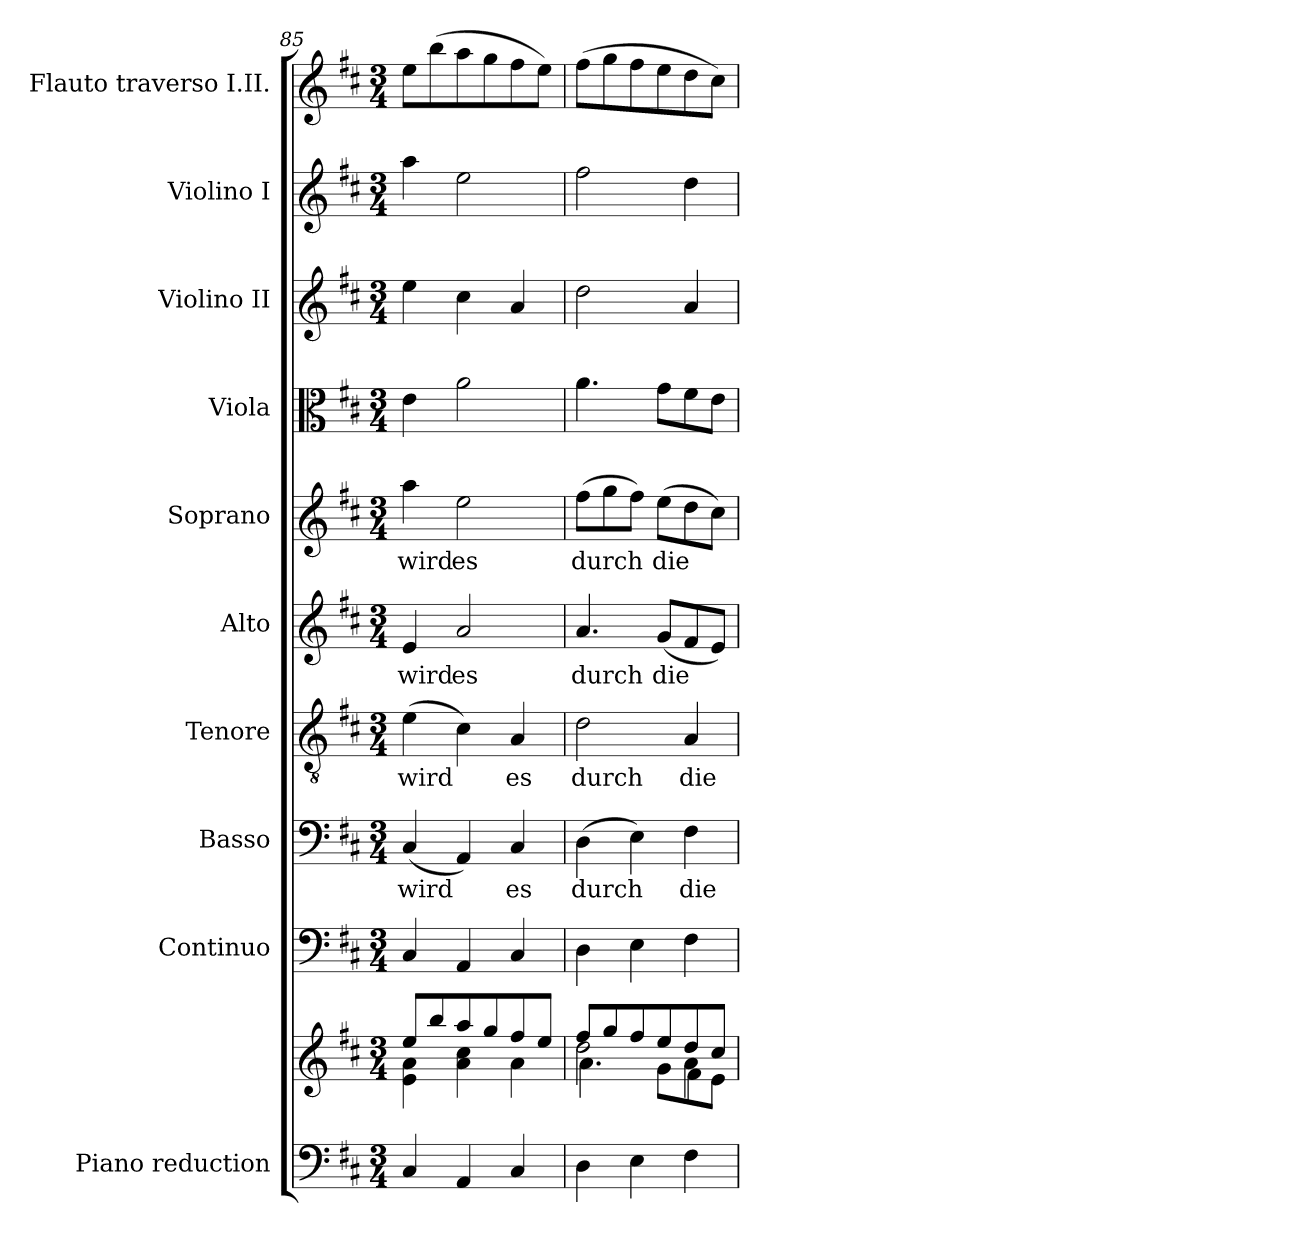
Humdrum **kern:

**kern	**kern	**kern	**kern	**text	**kern	**text	**kern	**text	**kern	**text	**kern	**kern	**kern	**kern
*part10	*part10	*part9	*part8	*part8	*part7	*part7	*part6	*part6	*part5	*part5	*part4	*part3	*part2	*part1
*staff11	*staff10	*staff9	*staff8	*staff8	*staff7	*staff7	*staff6	*staff6	*staff5	*staff5	*staff4	*staff3	*staff2	*staff1
*I"Piano reduction	*	*I"Continuo	*I"Basso	*	*I"Tenore	*	*I"Alto	*	*I"Soprano	*	*I"Viola	*I"Violino II	*I"Violino I	*I"Flauto traverso I.II.
*I'Pno	*	*	*	*	*	*	*	*	*	*	*I'Vla	*I'Vln	*I'Vln	*I'Fl
*clefF4	*clefG2	*clefF4	*clefF4	*	*clefGv2	*	*clefG2	*	*clefG2	*	*clefC3	*clefG2	*clefG2	*clefG2
*k[f#c#]	*k[f#c#]	*k[f#c#]	*k[f#c#]	*	*k[f#c#]	*	*k[f#c#]	*	*k[f#c#]	*	*k[f#c#]	*k[f#c#]	*k[f#c#]	*k[f#c#]
*M3/4	*M3/4	*M3/4	*M3/4	*	*M3/4	*	*M3/4	*	*M3/4	*	*M3/4	*M3/4	*M3/4	*M3/4
=85	=85	=85	=85	=85	=85	=85	=85	=85	=85	=85	=85	=85	=85	=85
*	*^	*	*	*	*	*	*	*	*	*	*	*	*	*
!	!	!	!	!	!LO:LY:b	!	!LO:LY:b	!	!LO:LY:b	!	!LO:LY:b	!	!	!	!
4C#/	8ee/L	4e\ 4a\	4C#/	(<4C#/	wird	(>4e\	wird	4e/	wird	4aa\	wird	4e\	4ee\	4aa\	8ee\L
.	8bb/	.	.	.	.	.	.	.	.	.	.	.	.	.	(>8bb\
!	!	!	!	!	!	!	!	!	!LO:LY:b	!	!LO:LY:b	!	!	!	!
4AA/	8aa/	4a\ 4cc#\	4AA/	4AA/)	.	4c#\)	.	2a/	es	2ee\	es	2a\	4cc#\	2ee\	8aa\
.	8gg/	.	.	.	.	.	.	.	.	.	.	.	.	.	8gg\
!	!	!	!	!	!LO:LY:b	!	!LO:LY:b	!	!	!	!	!	!	!	!
4C#/	8ff#/	4a\	4C#/	4C#/	es	4A/	es	.	.	.	.	.	4a/	.	8ff#\
.	8ee/J	.	.	.	.	.	.	.	.	.	.	.	.	.	8ee\J)
=86	=86	=86	=86	=86	=86	=86	=86	=86	=86	=86	=86	=86	=86	=86	=86
*	*	*^	*	*	*	*	*	*	*	*	*	*	*	*	*
!	!	!	!	!	!	!LO:LY:b	!	!LO:LY:b	!	!LO:LY:b	!	!LO:LY:b	!	!	!	!
4D\	8ff#/L	2dd\	4.a\	4D\	(>4D\	durch	2d\	durch	4.a/	durch	(>8ff#\L	durch	4.a\	2dd\	2ff#\	(>8ff#\L
.	8gg/	.	.	.	.	.	.	.	.	.	8gg\	.	.	.	.	8gg\
4E\	8ff#/	.	.	4E\	4E\)	.	.	.	.	.	8ff#\J)	.	.	.	.	8ff#\
!	!	!	!	!	!	!	!	!	!	!LO:LY:b	!	!LO:LY:b	!	!	!	!
.	8ee/	.	8g\L	.	.	.	.	.	(<8g/L	die	(>8ee\L	die	8g\L	.	.	8ee\
!	!	!	!	!	!	!LO:LY:b	!	!LO:LY:b	!	!	!	!	!	!	!	!
4F#\	8dd/	4a\	8f#\	4F#\	4F#\	die	4A/	die	8f#/	.	8dd\	.	8f#\	4a/	4dd\	8dd\
.	8cc#/J	.	8e\J	.	.	.	.	.	8e/J)	.	8cc#\J)	.	8e\J	.	.	8cc#\J)
*	*v	*v	*v	*	*	*	*	*	*	*	*	*	*	*	*	*
=	=	=	=	=	=	=	=	=	=	=	=	=	=	=
*-	*-	*-	*-	*-	*-	*-	*-	*-	*-	*-	*-	*-	*-	*-
